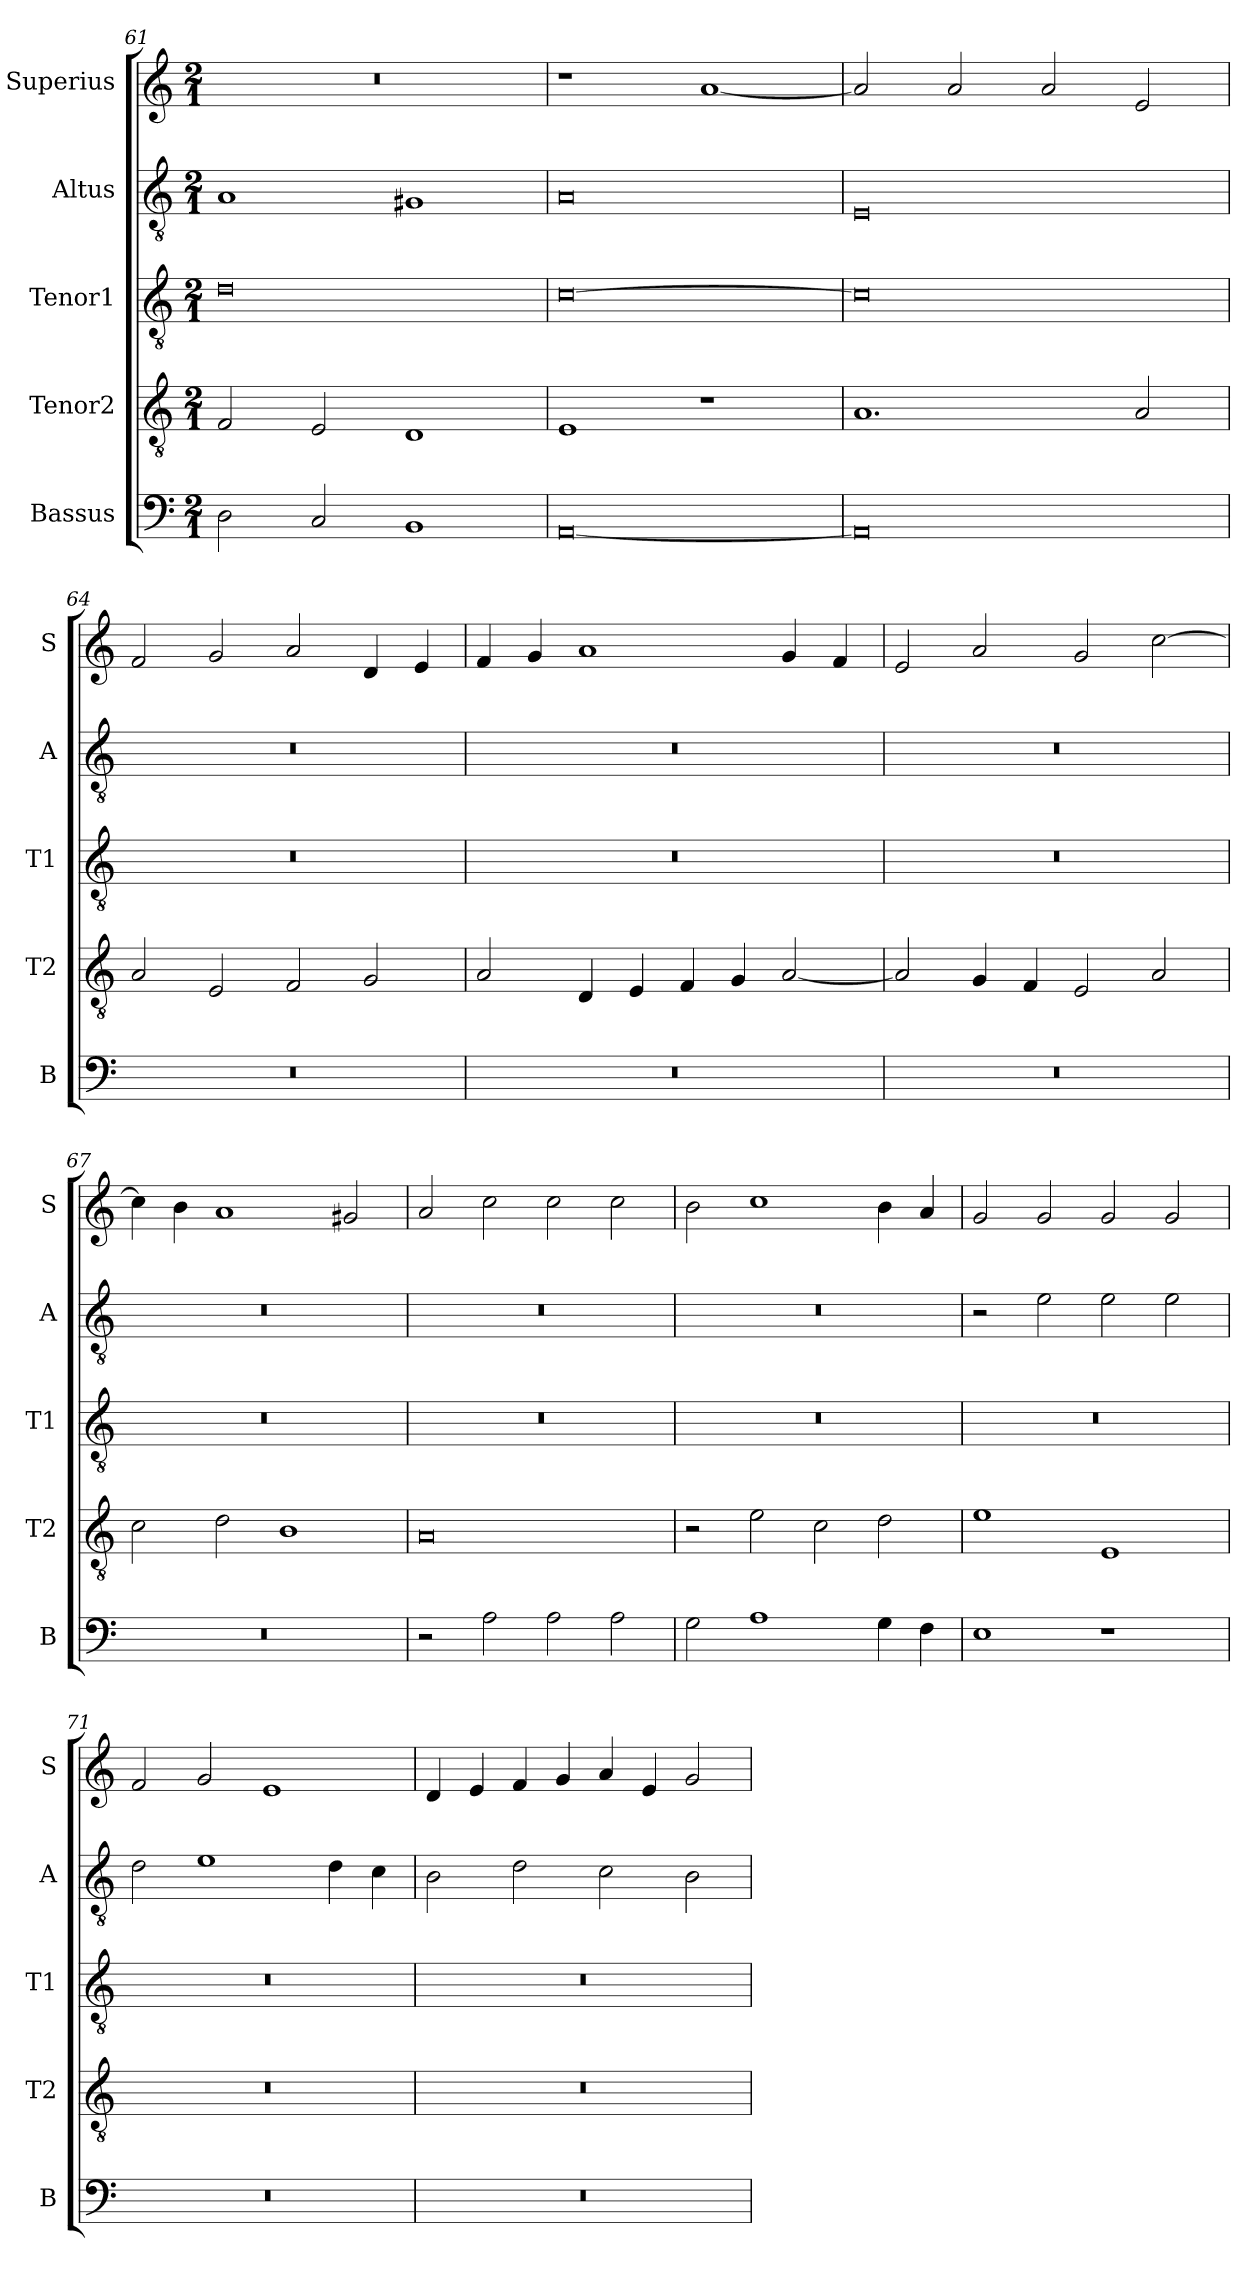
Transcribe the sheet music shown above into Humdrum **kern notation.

**kern	**kern	**kern	**kern	**kern
*part5	*part4	*part3	*part2	*part1
*staff5	*staff4	*staff3	*staff2	*staff1
*I"Bassus	*I"Tenor2	*I"Tenor1	*I"Altus	*I"Superius
*I'B	*I'T2	*I'T1	*I'A	*I'S
*clefF4	*clefGv2	*clefGv2	*clefGv2	*clefG2
*k[]	*k[]	*k[]	*k[]	*k[]
*M2/1	*M2/1	*M2/1	*M2/1	*M2/1
=61	=61	=61	=61	=61
2D\	2F/	0d	1A	0r
2C/	2E/	.	.	.
1BB	1D	.	1G#X	.
=62	=62	=62	=62	=62
[0AA	1E	[0c	0A	1r
.	1r	.	.	[1a
=63	=63	=63	=63	=63
0AA]	1.A	0c]	0E	2a/]
.	.	.	.	2a/
.	.	.	.	2a/
.	2A/	.	.	2e/
=64	=64	=64	=64	=64
0r	2A/	0r	0r	2f/
.	2E/	.	.	2g/
.	2F/	.	.	2a/
.	2G/	.	.	4d/
.	.	.	.	4e/
=65	=65	=65	=65	=65
0r	2A/	0r	0r	4f/
.	.	.	.	4g/
.	4D/	.	.	1a
.	4E/	.	.	.
.	4F/	.	.	.
.	4G/	.	.	.
.	[2A/	.	.	4g/
.	.	.	.	4f/
=66	=66	=66	=66	=66
0r	2A/]	0r	0r	2e/
.	4G/	.	.	2a/
.	4F/	.	.	.
.	2E/	.	.	2g/
.	2A/	.	.	[2cc\
=67	=67	=67	=67	=67
0r	2c\	0r	0r	4cc\]
.	.	.	.	4b\
.	2d\	.	.	1a
.	1B	.	.	.
.	.	.	.	2g#X/
=68	=68	=68	=68	=68
2r	0A	0r	0r	2a/
2A\	.	.	.	2cc\
2A\	.	.	.	2cc\
2A\	.	.	.	2cc\
=69	=69	=69	=69	=69
2G\	2r	0r	0r	2b\
1A	2e\	.	.	1cc
.	2c\	.	.	.
4G\	2d\	.	.	4b\
4F\	.	.	.	4a/
=70	=70	=70	=70	=70
1E	1e	0r	2r	2g/
.	.	.	2e\	2g/
1r	1E	.	2e\	2g/
.	.	.	2e\	2g/
=71	=71	=71	=71	=71
0r	0r	0r	2d\	2f/
.	.	.	1e	2g/
.	.	.	.	1e
.	.	.	4d\	.
.	.	.	4c\	.
=72	=72	=72	=72	=72
0r	0r	0r	2B\	4d/
.	.	.	.	4e/
.	.	.	2d\	4f/
.	.	.	.	4g/
.	.	.	2c\	4a/
.	.	.	.	4e/
.	.	.	2B\	2g/
=	=	=	=	=
*-	*-	*-	*-	*-
